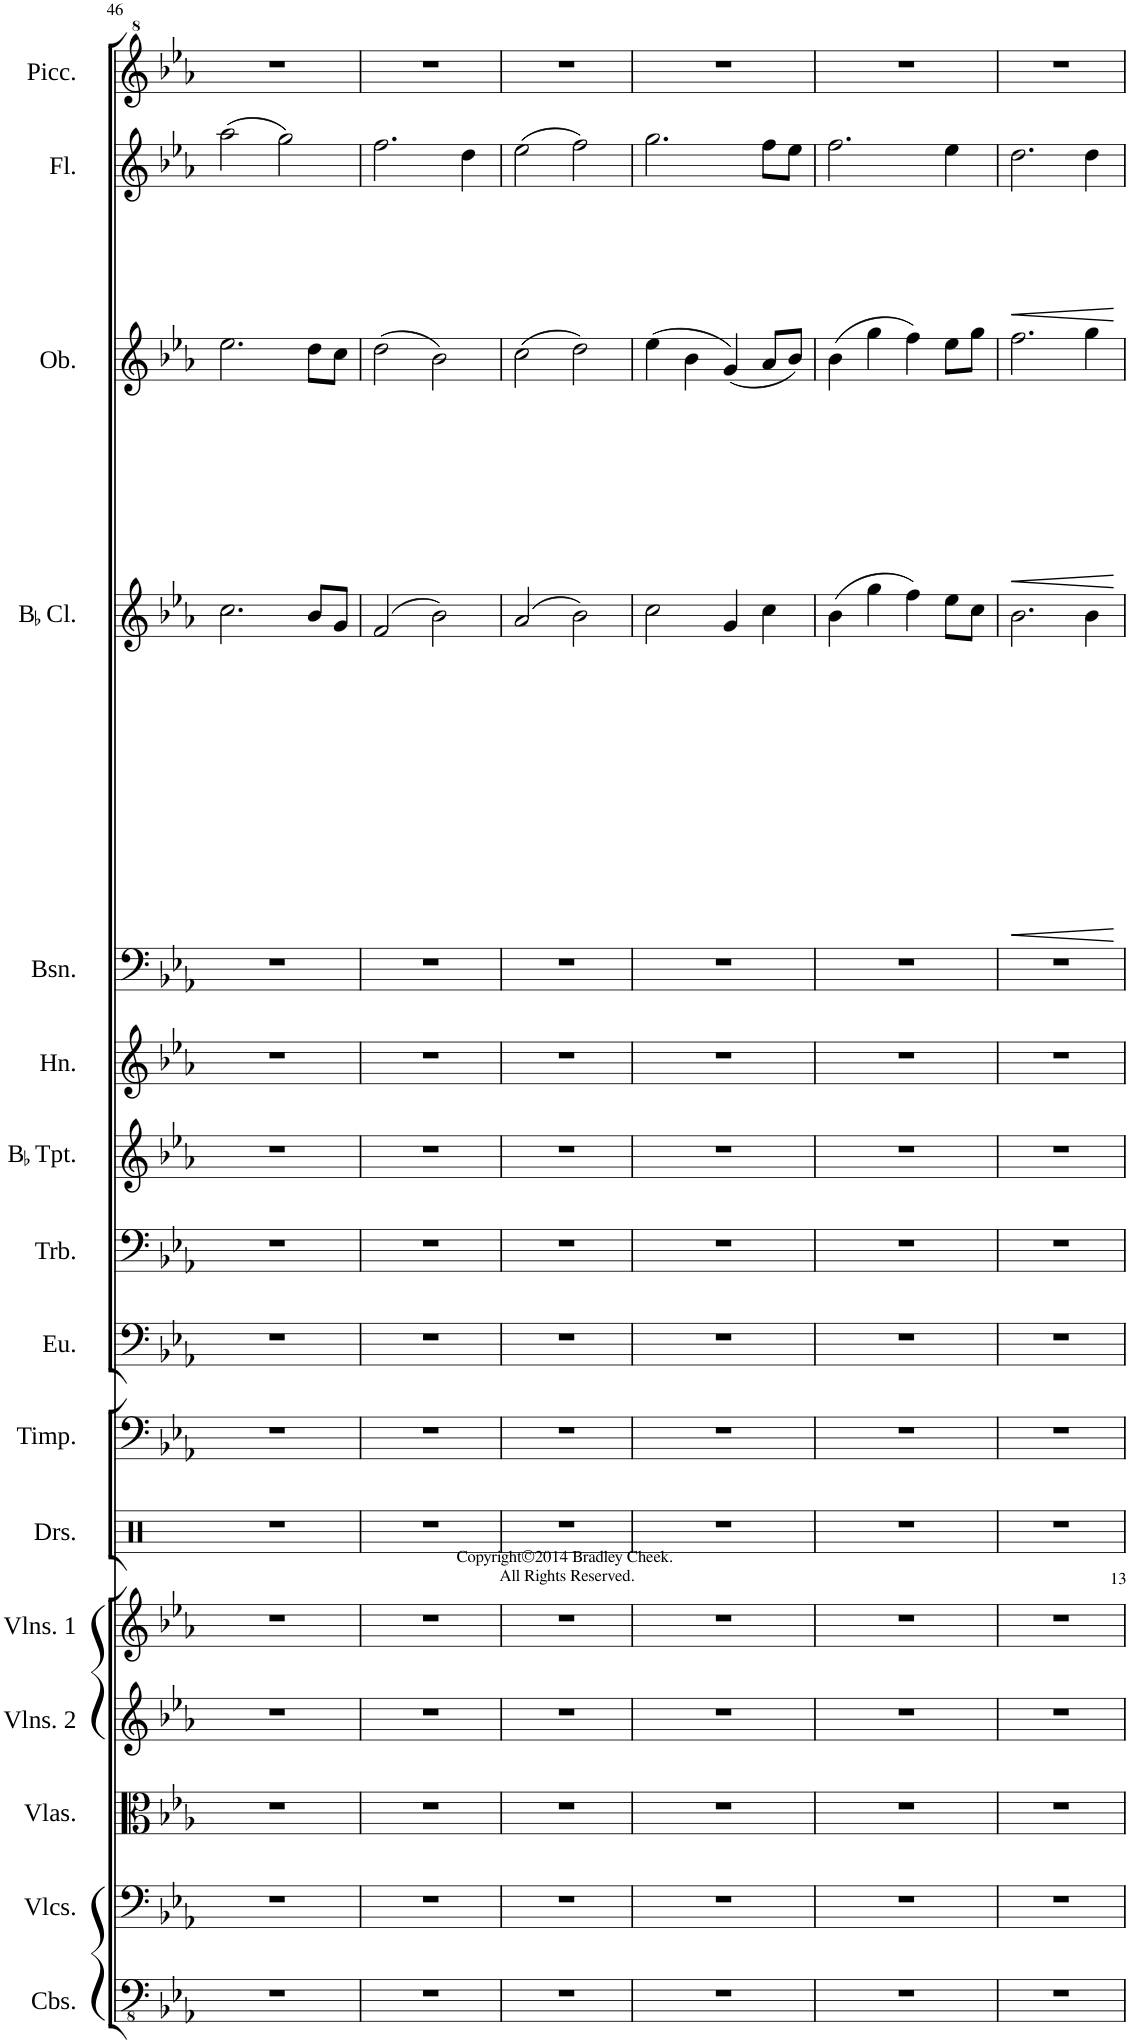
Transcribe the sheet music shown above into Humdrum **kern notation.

**kern	**kern	**kern	**kern	**kern	**kern	**kern	**kern	**kern	**kern	**kern	**kern	**kern	**dynam	**kern	**dynam	**kern	**dynam	**kern
*part16	*part15	*part14	*part13	*part12	*part11	*part10	*part9	*part8	*part7	*part6	*part5	*part4	*part4	*part3	*part3	*part2	*part2	*part1
*staff16	*staff15	*staff14	*staff13	*staff12	*staff11	*staff10	*staff9	*staff8	*staff7	*staff6	*staff5	*staff4	*staff4	*staff3	*staff3	*staff2	*staff2	*staff1
*I"Contrabasses	*I"Violoncellos	*I"Violas	*I"Violins 2	*I"Violins 1	*I"Drumset	*I"Timpani	*I"Euphonium	*I"Trombone	*I"BaccidentalFlat Trumpet	*I"Horn	*I"Bassoon	*I"BaccidentalFlat Clarinet	*	*I"Oboe	*	*I"Flute	*	*I"Piccolo
*I'Cbs.	*I'Vlcs.	*I'Vlas.	*I'Vlns. 2	*I'Vlns. 1	*I'Drs.	*I'Timp.	*I'Eu.	*I'Trb.	*I'BaccidentalFlat Tpt.	*I'Hn.	*I'Bsn.	*I'BaccidentalFlat Cl.	*	*I'Ob.	*	*I'Fl.	*	*I'Picc.
!!LO:PB:g=z
*clefFv4	*clefF4	*clefC3	*clefG2	*clefG2	*clefX	*clefF4	*clefF4	*clefF4	*clefG2	*clefG2	*clefF4	*clefG2	*	*clefG2	*	*clefG2	*	*clefG^2
*	*	*	*	*	*	*	*	*	*ITrd1c2	*ITrd4c7	*	*ITrd1c2	*	*	*	*	*	*ITrd-7c-12
*k[b-e-a-]	*k[b-e-a-]	*k[b-e-a-]	*k[b-e-a-]	*k[b-e-a-]	*k[]	*k[b-e-a-]	*k[b-e-a-]	*k[b-e-a-]	*k[b-e-a-]	*k[b-e-a-]	*k[b-e-a-]	*k[b-e-a-]	*	*k[b-e-a-]	*	*k[b-e-a-]	*	*k[b-e-a-]
*M4/4	*M4/4	*M4/4	*M4/4	*M4/4	*M4/4	*M4/4	*M4/4	*M4/4	*M4/4	*M4/4	*M4/4	*M4/4	*	*M4/4	*	*M4/4	*	*M4/4
=46	=46	=46	=46	=46	=46	=46	=46	=46	=46	=46	=46	=46	=46	=46	=46	=46	=46	=46
1r	1r	1r	1r	1r	1r	1r	1r	1r	1r	1r	1r	2.cc\	.	2.ee-\	.	(2aa-\	.	1r
.	.	.	.	.	.	.	.	.	.	.	.	.	.	.	.	2gg\)	.	.
.	.	.	.	.	.	.	.	.	.	.	.	8b-/L	.	8dd\L	.	.	.	.
.	.	.	.	.	.	.	.	.	.	.	.	8g/J	.	8cc\J	.	.	.	.
=47	=47	=47	=47	=47	=47	=47	=47	=47	=47	=47	=47	=47	=47	=47	=47	=47	=47	=47
1r	1r	1r	1r	1r	1r	1r	1r	1r	1r	1r	1r	(2f/	.	(2dd\	.	2.ff\	.	1r
.	.	.	.	.	.	.	.	.	.	.	.	2b-\)	.	2b-\)	.	.	.	.
.	.	.	.	.	.	.	.	.	.	.	.	.	.	.	.	4dd\	.	.
=48	=48	=48	=48	=48	=48	=48	=48	=48	=48	=48	=48	=48	=48	=48	=48	=48	=48	=48
1r	1r	1r	1r	1r	1r	1r	1r	1r	1r	1r	1r	(2a-/	.	(2cc\	.	(2ee-\	.	1r
.	.	.	.	.	.	.	.	.	.	.	.	2b-\)	.	2dd\)	.	2ff\)	.	.
=49	=49	=49	=49	=49	=49	=49	=49	=49	=49	=49	=49	=49	=49	=49	=49	=49	=49	=49
1r	1r	1r	1r	1r	1r	1r	1r	1r	1r	1r	1r	2cc\	.	(4ee-\	.	2.gg\	.	1r
.	.	.	.	.	.	.	.	.	.	.	.	.	.	4b-\	.	.	.	.
.	.	.	.	.	.	.	.	.	.	.	.	4g/	.	(4g/)	.	.	.	.
.	.	.	.	.	.	.	.	.	.	.	.	4cc\	.	8a-/L	.	8ff\L	.	.
.	.	.	.	.	.	.	.	.	.	.	.	.	.	8b-/J)	.	8ee-\J	.	.
=50	=50	=50	=50	=50	=50	=50	=50	=50	=50	=50	=50	=50	=50	=50	=50	=50	=50	=50
1r	1r	1r	1r	1r	1r	1r	1r	1r	1r	1r	1r	(4b-\	.	(4b-\	.	2.ff\	.	1r
.	.	.	.	.	.	.	.	.	.	.	.	4gg\	.	4gg\	.	.	.	.
.	.	.	.	.	.	.	.	.	.	.	.	4ff\)	.	4ff\)	.	.	.	.
.	.	.	.	.	.	.	.	.	.	.	.	8ee-\L	.	8ee-\L	.	4ee-\	.	.
.	.	.	.	.	.	.	.	.	.	.	.	8cc\J	.	8gg\J	.	.	.	.
=51	=51	=51	=51	=51	=51	=51	=51	=51	=51	=51	=51	=51	=51	=51	=51	=51	=51	=51
!	!	!	!	!	!	!	!	!	!	!	!	!	!LO:HP:b	!	!LO:HP:b	!	!LO:HP:b	!
1r	1r	1r	1r	1r	1r	1r	1r	1r	1r	1r	1r	2.b-\	<	2.ff\	<	2.dd\	<	1r
.	.	.	.	.	.	.	.	.	.	.	.	4b-\	.	4gg\	.	4dd\	.	.
.	.	.	.	.	.	.	.	.	.	.	.	.	[	.	[	.	[	.
=	=	=	=	=	=	=	=	=	=	=	=	=	=	=	=	=	=	=
*-	*-	*-	*-	*-	*-	*-	*-	*-	*-	*-	*-	*-	*-	*-	*-	*-	*-	*-
